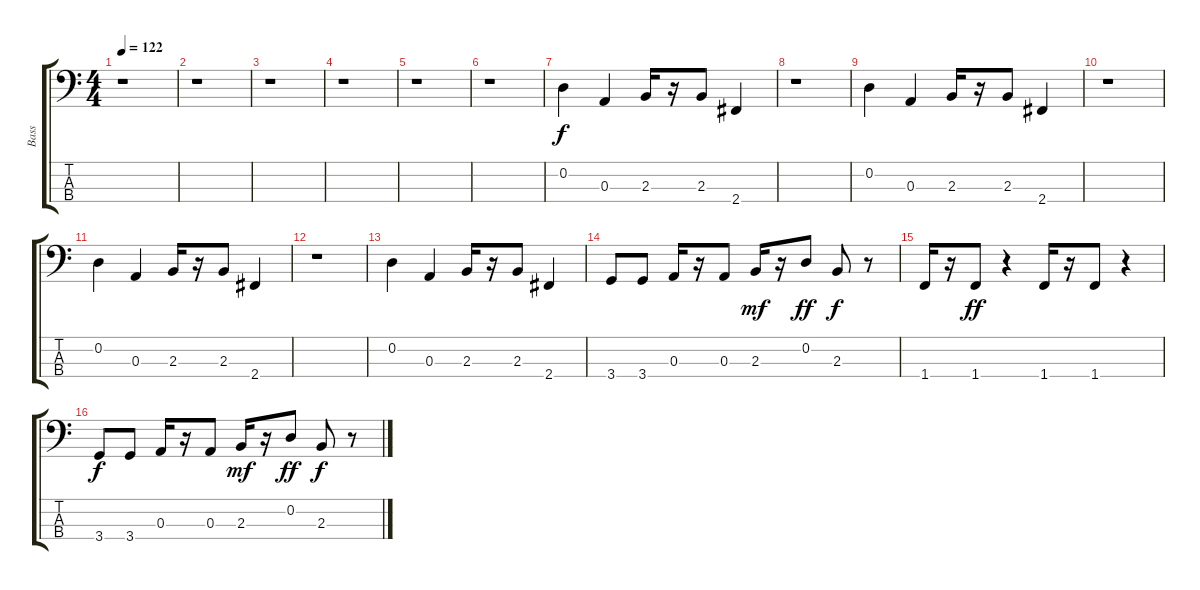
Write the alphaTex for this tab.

\track ("Bass" "Bass") {instrument fretlessbass}
\staff {score tabs}
\tuning (G2 D2 A1 E1) {hide}
\ts (4 4)
\tempo 122
\clef f4
\ks c
r.1{dy f instrument fretlessbass} |
r.1 |
r.1 |
r.1 |
r.1 |
r.1 |
0.2.4 0.3.4 2.3.16 r.16 2.3.8 2.4.4 |
r.1 |
0.2.4 0.3.4 2.3.16 r.16 2.3.8 2.4.4 |
r.1 |
0.2.4 0.3.4 2.3.16 r.16 2.3.8 2.4.4 |
r.1 |
0.2.4 0.3.4 2.3.16 r.16 2.3.8 2.4.4 |
3.4.8 3.4.8 0.3.16 r.16 0.3.8 2.3.16{dy mf} r.16 0.2.8{dy ff} 2.3.8{dy f} r.8 |
1.4.16 r.16 1.4.8{dy ff} r.4 1.4.16 r.16 1.4.8 r.4 |
3.4.8{dy f} 3.4.8 0.3.16 r.16 0.3.8 2.3.16{dy mf} r.16 0.2.8{dy ff} 2.3.8{dy f} r.8
